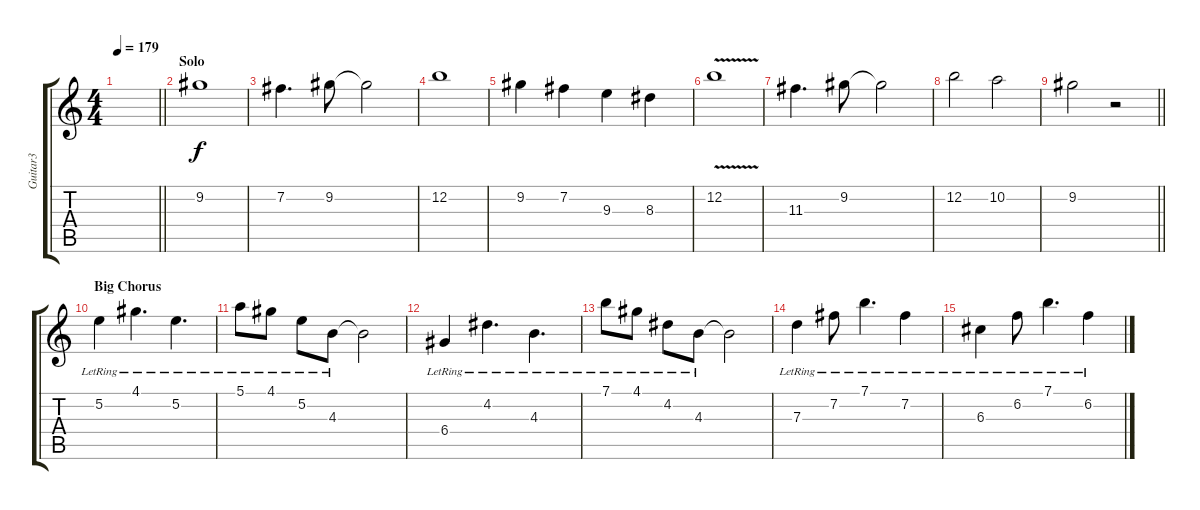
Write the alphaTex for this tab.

\track ("Guitar3" "Guitar3") {instrument electricguitarclean}
\staff {score tabs}
\tuning (E4 B3 G3 D3 A2 E2) {hide}
\ts (4 4)
\tempo 179
\clef g2
\barLineRight lightlight
\ks c
|
\section ("" "Solo")
9.2.1 |
7.2.4{d} 9.2.8 9.2{t}.2 |
12.2.1 |
9.2.4 7.2.4 9.3.4 8.3.4 |
12.2{v}.1 |
11.3.4{d} 9.2.8 9.2{t}.2 |
12.2.2 10.2.2 |
\barLineRight lightlight
9.2.2 r.2 |
\section ("" "Big Chorus")
5.2{lr}.4{instrument electricguitarclean} 4.1{lr}.4{d} 5.2{lr}.4{d} |
5.1{lr}.8 4.1{lr}.8 5.2{lr}.8 4.3{lr}.8 4.3{t}.2 |
6.4{lr}.4 4.2{lr}.4{d} 4.3{lr}.4{d} |
7.1{lr}.8 4.1{lr}.8 4.2{lr}.8 4.3{lr}.8 4.3{t}.2 |
7.3{lr}.4 7.2{lr}.8 7.1{lr}.4{d} 7.2{lr}.4 |
6.3{lr}.4 6.2{lr}.8 7.1{lr}.4{d} 6.2{lr}.4
